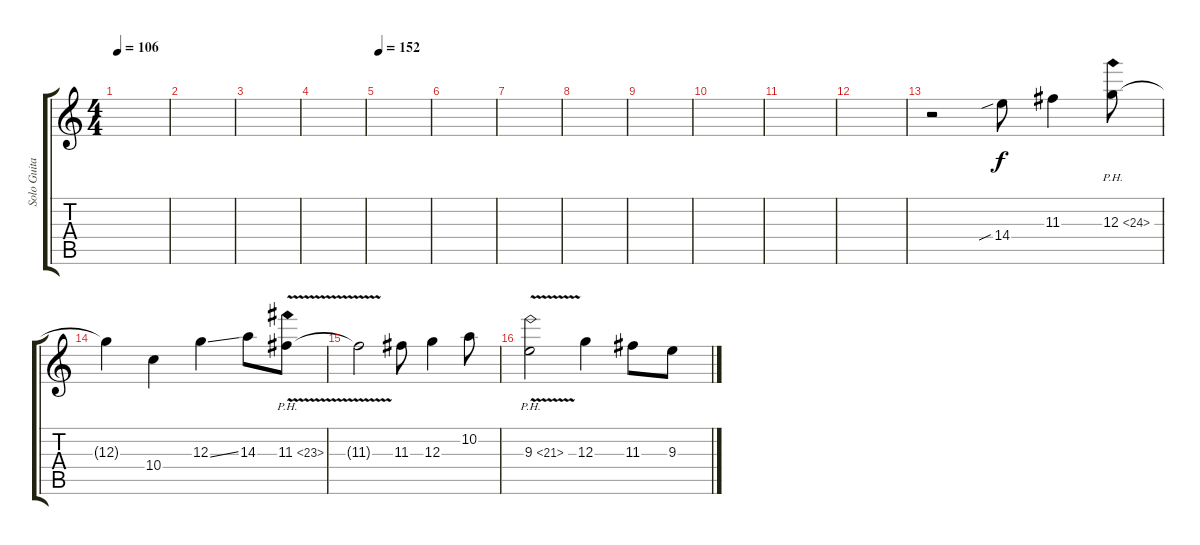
\track ("Solo Guitar" "Solo Guita") {instrument overdrivenguitar}
\staff {score tabs}
\tuning (E4 B3 G3 D3 A2 E2) {hide}
\ts (4 4)
\tempo 106
\clef g2
\ks c
|
|
|
|
\tempo 152
|
|
|
|
|
|
|
|
r.2 14.4{sib}.8 11.3.4 12.3{ph 12}.8 |
12.3{t}.4 10.4.4 12.3{ss}.4 14.3.8 11.3{ph 12 v}.8 |
11.3{t}.2 11.3.8 12.3.4 10.2.8 |
9.3{ph 12 v}.2 12.3.4 11.3.8 9.3.8
